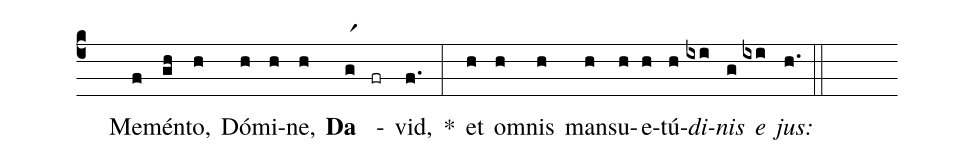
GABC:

%%
(c4)
( )Me(f)mén(gh)to,(h) Dó(h)mi(h)ne,(h) <b>Da</b>(gr1) -(fr) vid,(f.) *(:)
et(h) om(h)nis(h) man(h)su(h)e(h)tú(h)<i>di</i>(ixi)<i>nis</i>(g) <i>e</i>(ixi) <i>jus:</i>(h.) (::)
